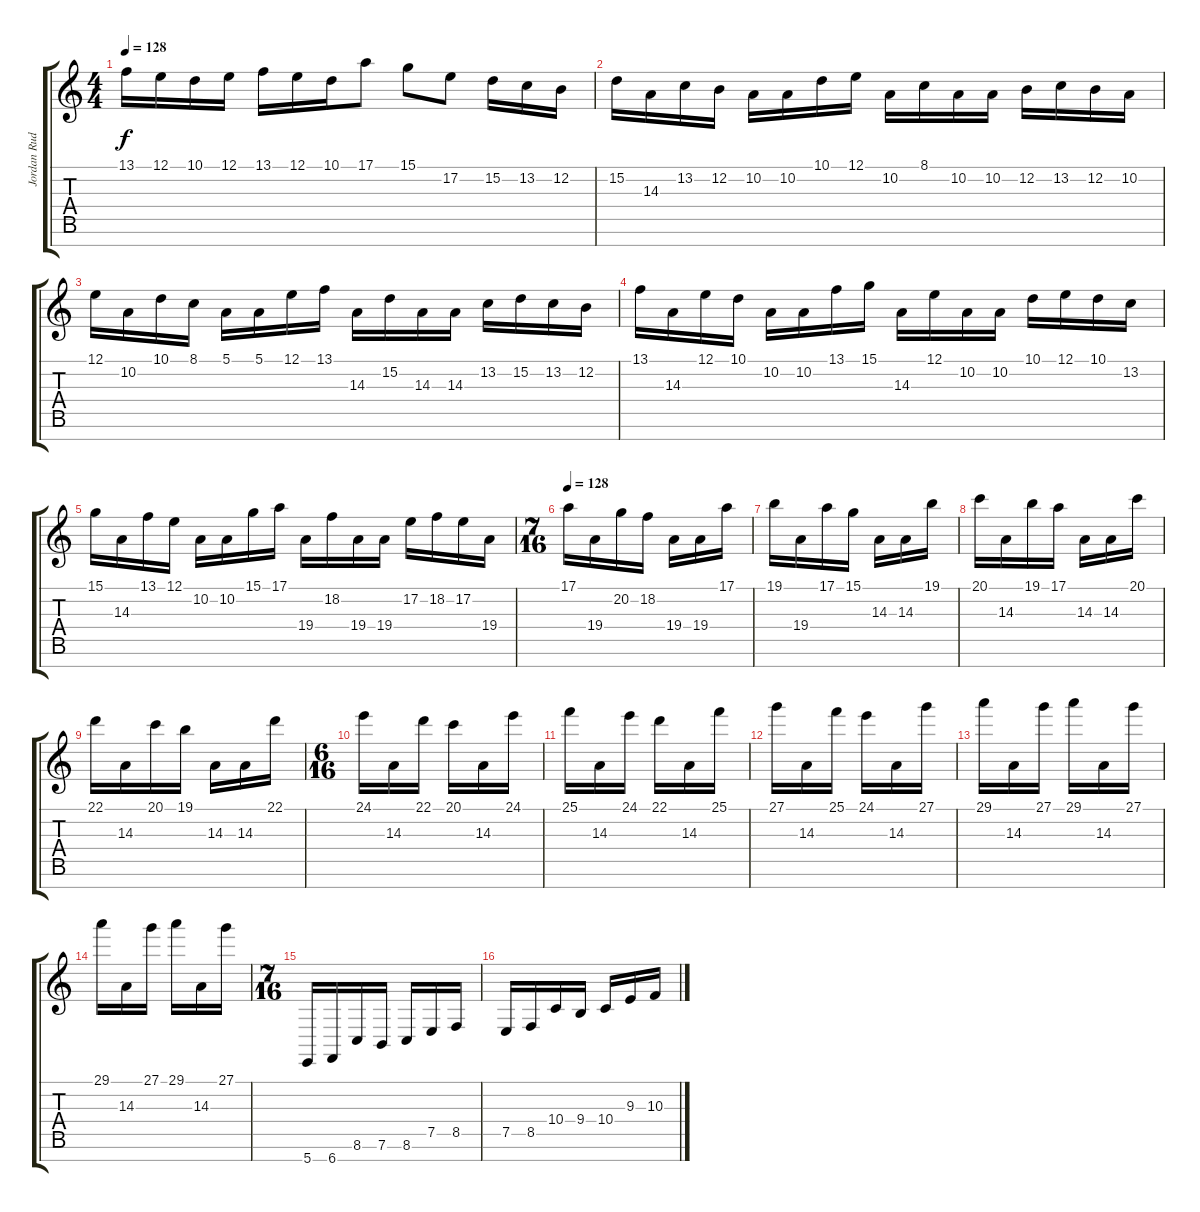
\track ("Jordan Rudess" "Jordan Rud") {instrument drawbarorgan}
\staff {score tabs}
\tuning (E4 B3 G3 D3 A2 E2 B1) {hide}
\ts (4 4)
\tempo 128
\clef g2
\ks c
13.1.16{dy f} 12.1.16 10.1.16 12.1.16 13.1.16 12.1.16 10.1.16 17.1.8 15.1.8 17.2.8 15.2.16 13.2.16 12.2.16 |
15.2.16 14.3.16 13.2.16 12.2.16 10.2.16 10.2.16 10.1.16 12.1.16 10.2.16 8.1.16 10.2.16 10.2.16 12.2.16 13.2.16 12.2.16 10.2.16 |
12.1.16 10.2.16 10.1.16 8.1.16 5.1.16 5.1.16 12.1.16 13.1.16 14.3.16 15.2.16 14.3.16 14.3.16 13.2.16 15.2.16 13.2.16 12.2.16 |
13.1.16 14.3.16 12.1.16 10.1.16 10.2.16 10.2.16 13.1.16 15.1.16 14.3.16 12.1.16 10.2.16 10.2.16 10.1.16 12.1.16 10.1.16 13.2.16 |
15.1.16 14.3.16 13.1.16 12.1.16 10.2.16 10.2.16 15.1.16 17.1.16 19.4.16 18.2.16 19.4.16 19.4.16 17.2.16 18.2.16 17.2.16 19.4.16 |
\ts (7 16)
\tempo 128
17.1.16 19.4.16 20.2.16 18.2.16 19.4.16 19.4.16 17.1.16 |
19.1.16 19.4.16 17.1.16 15.1.16 14.3.16 14.3.16 19.1.16 |
20.1.16 14.3.16 19.1.16 17.1.16 14.3.16 14.3.16 20.1.16 |
22.1.16 14.3.16 20.1.16 19.1.16 14.3.16 14.3.16 22.1.16 |
\ts (6 16)
24.1.16 14.3.16 22.1.16 20.1.16 14.3.16 24.1.16 |
25.1.16 14.3.16 24.1.16 22.1.16 14.3.16 25.1.16 |
27.1.16 14.3.16 25.1.16 24.1.16 14.3.16 27.1.16 |
29.1.16 14.3.16 27.1.16 29.1.16 14.3.16 27.1.16 |
29.1.16 14.3.16 27.1.16 29.1.16 14.3.16 27.1.16 |
\ts (7 16)
5.7.16 6.7.16 8.6.16 7.6.16 8.6.16 7.5.16 8.5.16 |
7.5.16 8.5.16 10.4.16 9.4.16 10.4.16 9.3.16 10.3.16
